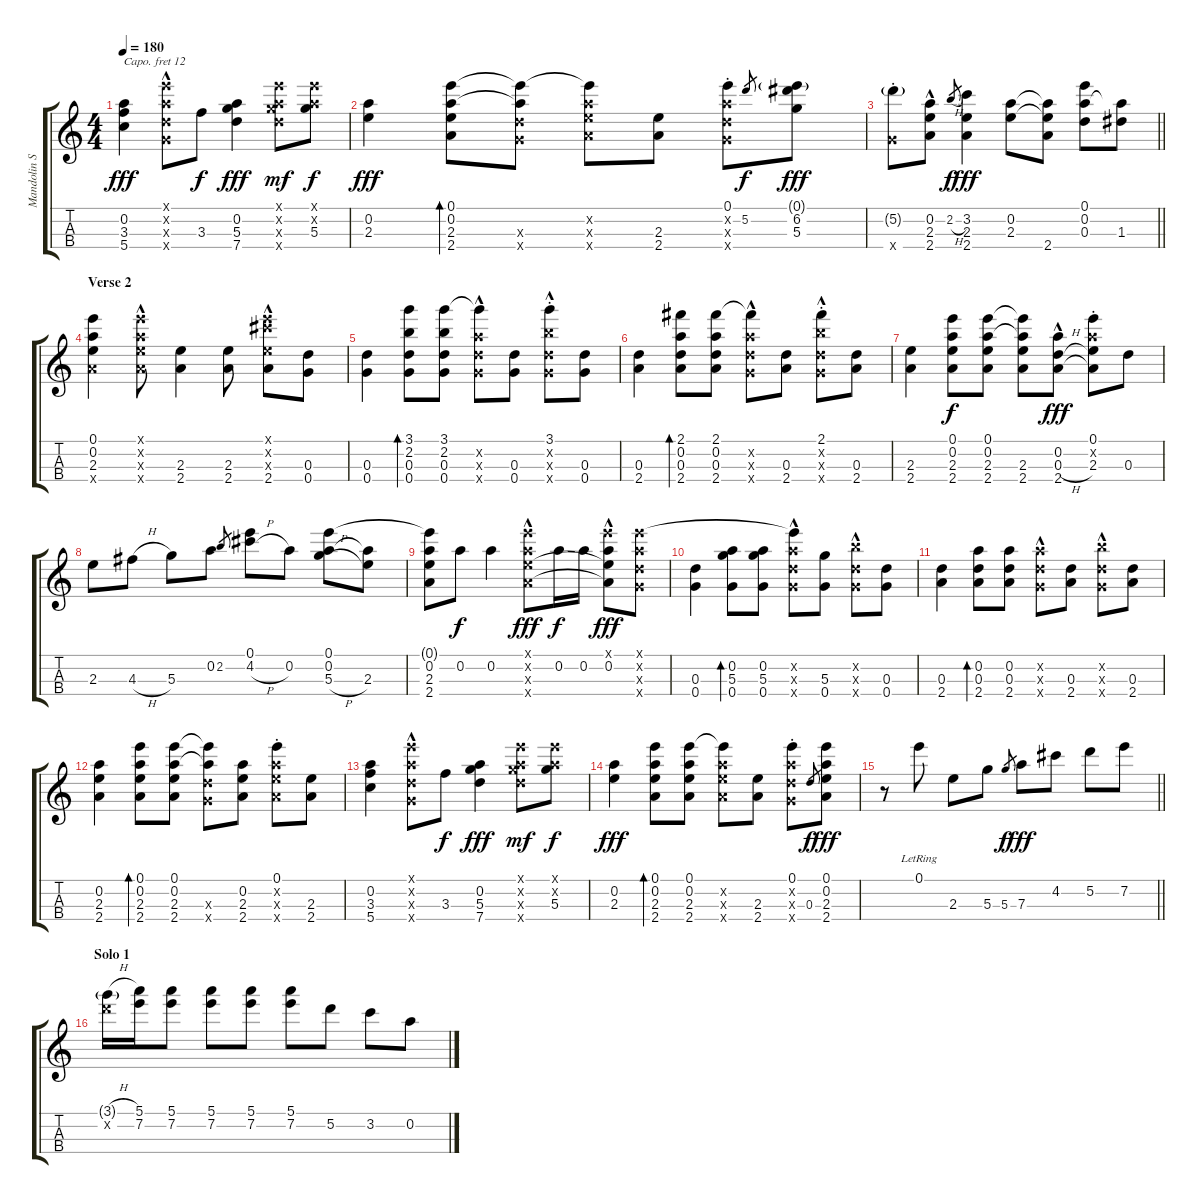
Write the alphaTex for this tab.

\track ("Mandolin Sound" "Mandolin S") {instrument acousticguitarsteel}
\staff {score tabs}
\capo 12
\tuning (E4 A3 D3 G2) {hide}
\ts (4 4)
\tempo 180
\clef g2
\ks aminor
(0.2 3.3 5.4).4{dy fff} (0.1{x} 0.2{hac x} 0.3{hac x} 0.4{hac x}).8 3.3.8{dy f} (0.2 5.3 7.4).4{dy fff} (0.1{x} 0.2{x} 5.3{x} 7.4{x}).8{dy mf} (0.1{x} 0.2{x} 5.3).8{dy f} |
(0.2 2.3).4{dy fff} (0.1 0.2 2.3 2.4).8{bd 120} (0.1{t} 0.2{t} 0.3{x} 0.4{x}).8 (0.1{t} 0.2{x} 2.3{x} 2.4{x}).8 (2.3 2.4).8 (0.1{st} 0.2{x} 0.3{x} 0.4{x}).8 5.2.8{gr dy f} (0.1{g} 6.2 5.3).8{dy fff} |
\barLineRight lightlight
(5.2{g st} 0.4{x}).8 (0.2 2.3{hac} 2.4).8 2.2{h}.8{gr dy f} (3.2 2.3 2.4).4{dy fff} (0.2 2.3).8 (0.2{t} 2.3{t} 2.4).8 (0.1 0.2 0.3).8 (0.2{t} 1.3).8 |
\section ("" "Verse 2")
(0.1 0.2 2.3 2.4{x}).4 (0.1{hac x} 0.2{hac x} 2.3{hac x} 2.4{hac x}).8 (2.3 2.4).4 (2.3 2.4).8 (0.1{hac x} 4.2{hac x} 2.3{hac x} 2.4{hac}).8 (0.3 0.4).8 |
(0.3 0.4).4 (3.1 2.2 0.3 0.4).8{bd 120} (3.1 2.2 0.3 0.4).8 (3.1{t} 0.2{hac x} 0.3{hac x} 0.4{hac x}).8 (0.3 0.4).8 (3.1{st} 2.2{hac x} 0.3{hac x} 0.4{hac x}).8 (0.3 0.4).8 |
(0.3 2.4).4 (2.1 0.2 0.3 2.4).8{bd 120} (2.1 0.2 0.3 2.4).8 (2.1{t} 0.2{hac x} 0.3{hac x} 0.4{hac x}).8 (0.3 2.4).8 (2.1{st} 2.2{hac x} 0.3{hac x} 0.4{hac x}).8 (0.3 2.4).8 |
(2.3 2.4).4 (0.1 0.2 2.3 2.4).8{dy f} (0.1 0.2 2.3 2.4).8 (0.1{t} 0.2{t} 2.3 2.4).8 (0.2 0.3{h hac} 2.4).8{dy fff} (0.1{st} 0.2{x} 2.3 2.4{t}).8 0.3.8 |
2.3.8 4.3{h}.8 5.3.8 0.2.8 2.2.8{gr} (0.1 4.2{h}).8 0.2.8 (0.1 0.2 5.3{h}).8 (0.2{t} 2.3).8 |
(0.1{t} 0.2 2.3 2.4).8 0.2.8{dy f} 0.2.4 (0.1{hac x} 0.2{hac x} 2.3{hac x} 2.4{hac x}).8{dy fff} 0.2.16{dy f} 0.2.16 (0.1{hac x} 0.2{hac} 2.3{t} 2.4{t}).8{dy fff} (0.1{x} 0.2{x} 0.3{x} 0.4{x}).8 |
(0.3 0.4).4 (0.2 5.3 0.4).8{bd 120} (0.2 5.3 0.4).8 (0.1{t} 0.2{hac x} 0.3{hac x} 0.4{hac x}).8 (5.3 0.4).8 (2.2{hac x} 0.3{hac x} 0.4{hac x}).8 (0.3 0.4).8 |
(0.3 2.4).4 (0.2 0.3 2.4).8{bd 120} (0.2 0.3 2.4).8 (0.2{hac x} 0.3{hac x} 0.4{hac x}).8 (0.3 2.4).8 (2.2{hac x} 0.3{hac x} 0.4{hac x}).8 (0.3 2.4).8 |
(0.2 2.3 2.4).4 (0.1 0.2 2.3 2.4).8{bd 120} (0.1 0.2 2.3 2.4).8 (0.1{t} 0.2{t} 0.3{x} 0.4{x}).8 (0.2 2.3 2.4).8 (0.1{st} 0.2{x} 2.3{x} 2.4{x}).8 (2.3 2.4).8 |
(0.2 3.3 5.4).4 (0.1{x} 0.2{hac x} 0.3{hac x} 0.4{hac x}).8 3.3.8{dy f} (0.2 5.3 7.4).4{dy fff} (0.1{x} 0.2{x} 5.3{x} 7.4{x}).8{dy mf} (0.1{x} 0.2{x} 5.3).8{dy f} |
(0.2 2.3).4{dy fff} (0.1 0.2 2.3 2.4).8{bd 120} (0.1 0.2 2.3 2.4).8 (0.1{t} 0.2{x} 2.3{x} 2.4{x}).8 (2.3 2.4).8 (0.1{st} 0.2{x} 0.3{x} 0.4{x}).8 0.3.8{gr dy f} (0.1 0.2 2.3 2.4).8{dy fff} |
\barLineRight lightlight
r.8 0.1{lr}.8 2.3.8 5.3.8 5.3.8{gr dy f} 7.3.8{dy fff} 4.2.8 5.2.8 7.2.8 |
\section ("" "Solo 1")
(3.1{h g} 5.2{x}).16 (5.1 7.2).16 (5.1 7.2).8 (5.1 7.2).8 (5.1 7.2).8 (5.1 7.2).8 5.2.8 3.2.8 0.2.8
